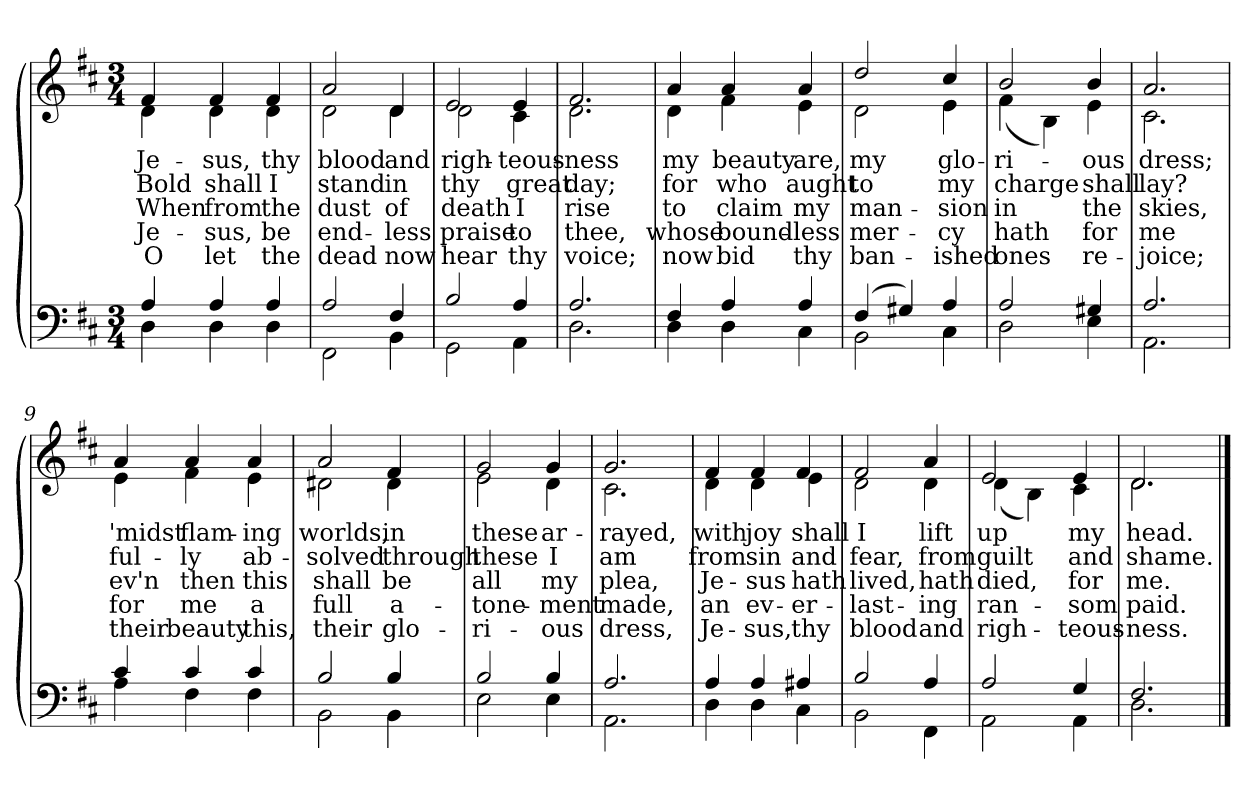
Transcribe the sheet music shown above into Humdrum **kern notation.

**kern	**kern	**text	**text	**text	**text	**text
*part2	*part1	*part1	*part1	*part1	*part1	*part1
*staff2	*staff1	*staff1	*staff1	*staff1	*staff1	*staff1
*clefF4	*clefG2	*	*	*	*	*
*k[f#c#]	*k[f#c#]	*	*	*	*	*
*M3/4	*M3/4	*	*	*	*	*
=1	=1	=1	=1	=1	=1	=1
*^	*	*	*	*	*	*
!	!	!LO:TX:b:i:t=Verse	!	!	!	!	!
!	!	!	!LO:LY:b	!LO:LY:b	!LO:LY:b	!LO:LY:b	!LO:LY:b
*	*	*^	*	*	*	*	*
4A/	4D\	4f#/	4d\	Je-	Bold	When	Je-	O
!	!	!	!	!LO:LY:b	!LO:LY:b	!LO:LY:b	!LO:LY:b	!LO:LY:b
4A/	4D\	4f#/	4d\	-sus,	shall	from	-sus,	let
!	!	!	!	!LO:LY:b	!LO:LY:b	!LO:LY:b	!LO:LY:b	!LO:LY:b
4A/	4D\	4f#/	4d\	thy	I	the	be	the
=2	=2	=2	=2	=2	=2	=2	=2	=2
!	!	!	!	!LO:LY:b	!LO:LY:b	!LO:LY:b	!LO:LY:b	!LO:LY:b
2A/	2FF#\	2a/	2d\	blood	stand	dust	end-	dead
!	!	!	!	!LO:LY:b	!LO:LY:b	!LO:LY:b	!LO:LY:b	!LO:LY:b
4F#/	4BB\	4d/	4d\	and	in	of	-less	now
=3	=3	=3	=3	=3	=3	=3	=3	=3
!	!	!	!	!LO:LY:b	!LO:LY:b	!LO:LY:b	!LO:LY:b	!LO:LY:b
2B/	2GG\	2e/	2d\	righ-	thy	death	praise	hear
!	!	!	!	!LO:LY:b	!LO:LY:b	!LO:LY:b	!LO:LY:b	!LO:LY:b
4A/	4AA\	4e/	4c#\	-teous-	great	I	to	thy
=4	=4	=4	=4	=4	=4	=4	=4	=4
!	!	!	!	!LO:LY:b	!LO:LY:b	!LO:LY:b	!LO:LY:b	!LO:LY:b
2.A/	2.D\	2.f#/	2.d\	-ness	day;	rise	thee,	voice;
!!LO:LB:g=z	!!
=5	=5	=5	=5	=5	=5	=5	=5	=5
!	!	!	!	!LO:LY:b	!LO:LY:b	!LO:LY:b	!LO:LY:b	!LO:LY:b
4F#/	4D\	4a/	4d\	my	for	to	whose	now
!	!	!	!	!LO:LY:b	!LO:LY:b	!LO:LY:b	!LO:LY:b	!LO:LY:b
4A/	4D\	4a/	4f#\	beauty	who	claim	bound-	bid
!	!	!	!	!LO:LY:b	!LO:LY:b	!LO:LY:b	!LO:LY:b	!LO:LY:b
4A/	4C#\	4a/	4e\	are,	aught	my	-less	thy
=6	=6	=6	=6	=6	=6	=6	=6	=6
!	!	!	!	!LO:LY:b	!LO:LY:b	!LO:LY:b	!LO:LY:b	!LO:LY:b
(>4F#/	2BB\	2dd/	2d\	my	to	man-	mer-	ban-
4G#X/)	.	.	.	.	.	.	.	.
!	!	!	!	!LO:LY:b	!LO:LY:b	!LO:LY:b	!LO:LY:b	!LO:LY:b
4A/	4C#\	4cc#/	4e\	glo-	my	-sion	-cy	-ished
=7	=7	=7	=7	=7	=7	=7	=7	=7
!	!	!	!	!LO:LY:b	!LO:LY:b	!LO:LY:b	!LO:LY:b	!LO:LY:b
2A/	2D\	2b/	(<4f#\	-ri-	charge	in	hath	ones
.	.	.	4B\)	.	.	.	.	.
!	!	!	!	!LO:LY:b	!LO:LY:b	!LO:LY:b	!LO:LY:b	!LO:LY:b
4G#X/	4E\	4b/	4e\	-ous	shall	the	for	re-
=8	=8	=8	=8	=8	=8	=8	=8	=8
!	!	!	!	!LO:LY:b	!LO:LY:b	!LO:LY:b	!LO:LY:b	!LO:LY:b
2.A/	2.AA\	2.a/	2.c#\	dress;	lay?	skies,	me	-joice;
!!LO:LB:g=z	!!
=9	=9	=9	=9	=9	=9	=9	=9	=9
!	!	!	!	!LO:LY:b	!LO:LY:b	!LO:LY:b	!LO:LY:b	!LO:LY:b
4c#/	4A\	4a/	4e\	'midst	ful-	ev'n	for	their
!	!	!	!	!LO:LY:b	!LO:LY:b	!LO:LY:b	!LO:LY:b	!LO:LY:b
4c#/	4F#\	4a/	4f#\	flam-	-ly	then	me	beauty
!	!	!	!	!LO:LY:b	!LO:LY:b	!LO:LY:b	!LO:LY:b	!LO:LY:b
4c#/	4F#\	4a/	4e\	-ing	ab-	this	a	this,
=10	=10	=10	=10	=10	=10	=10	=10	=10
!	!	!	!	!LO:LY:b	!LO:LY:b	!LO:LY:b	!LO:LY:b	!LO:LY:b
2B/	2BB\	2a/	2d#X\	worlds,	-solved	shall	full	their
!	!	!	!	!LO:LY:b	!LO:LY:b	!LO:LY:b	!LO:LY:b	!LO:LY:b
4B/	4BB\	4f#/	4d#\	in	through	be	a-	glo-
=11	=11	=11	=11	=11	=11	=11	=11	=11
!	!	!	!	!LO:LY:b	!LO:LY:b	!LO:LY:b	!LO:LY:b	!LO:LY:b
2B/	2E\	2g/	2e\	these	these	all	-tone-	-ri-
!	!	!	!	!LO:LY:b	!LO:LY:b	!LO:LY:b	!LO:LY:b	!LO:LY:b
4B/	4E\	4g/	4d\	ar-	I	my	-ment	-ous
=12	=12	=12	=12	=12	=12	=12	=12	=12
!	!	!	!	!LO:LY:b	!LO:LY:b	!LO:LY:b	!LO:LY:b	!LO:LY:b
2.A/	2.AA\	2.g/	2.c#\	-rayed,	am	plea,	made,	dress,
!!LO:LB:g=z	!!
=13	=13	=13	=13	=13	=13	=13	=13	=13
!	!	!	!	!LO:LY:b	!LO:LY:b	!LO:LY:b	!LO:LY:b	!LO:LY:b
4A/	4D\	4f#/	4d\	with	from	Je-	an	Je-
!	!	!	!	!LO:LY:b	!LO:LY:b	!LO:LY:b	!LO:LY:b	!LO:LY:b
4A/	4D\	4f#/	4d\	joy	sin	-sus	ev-	-sus,
!	!	!	!	!LO:LY:b	!LO:LY:b	!LO:LY:b	!LO:LY:b	!LO:LY:b
4A#X/	4C#\	4f#/	4e\	shall	and	hath	-er-	thy
=14	=14	=14	=14	=14	=14	=14	=14	=14
!	!	!	!	!LO:LY:b	!LO:LY:b	!LO:LY:b	!LO:LY:b	!LO:LY:b
2B/	2BB\	2f#/	2d\	I	fear,	lived,	-last-	blood
!	!	!	!	!LO:LY:b	!LO:LY:b	!LO:LY:b	!LO:LY:b	!LO:LY:b
4A/	4FF#\	4a/	4d\	lift	from	hath	-ing	and
=15	=15	=15	=15	=15	=15	=15	=15	=15
!	!	!	!	!LO:LY:b	!LO:LY:b	!LO:LY:b	!LO:LY:b	!LO:LY:b
2A/	2AA\	2e/	(<4d\	up	guilt	died,	ran-	righ-
.	.	.	4B\)	.	.	.	.	.
!	!	!	!	!LO:LY:b	!LO:LY:b	!LO:LY:b	!LO:LY:b	!LO:LY:b
4G/	4AA\	4e/	4c#\	my	and	for	-som	-teous-
=16	=16	=16	=16	=16	=16	=16	=16	=16
!	!	!	!	!LO:LY:b	!LO:LY:b	!LO:LY:b	!LO:LY:b	!LO:LY:b
2.F#/	2.D\	2.d/	2.d\	head.	shame.	me.	paid.	-ness.
*v	*v	*	*	*	*	*	*	*
*	*v	*v	*	*	*	*	*
==	==	==	==	==	==	==
*-	*-	*-	*-	*-	*-	*-
